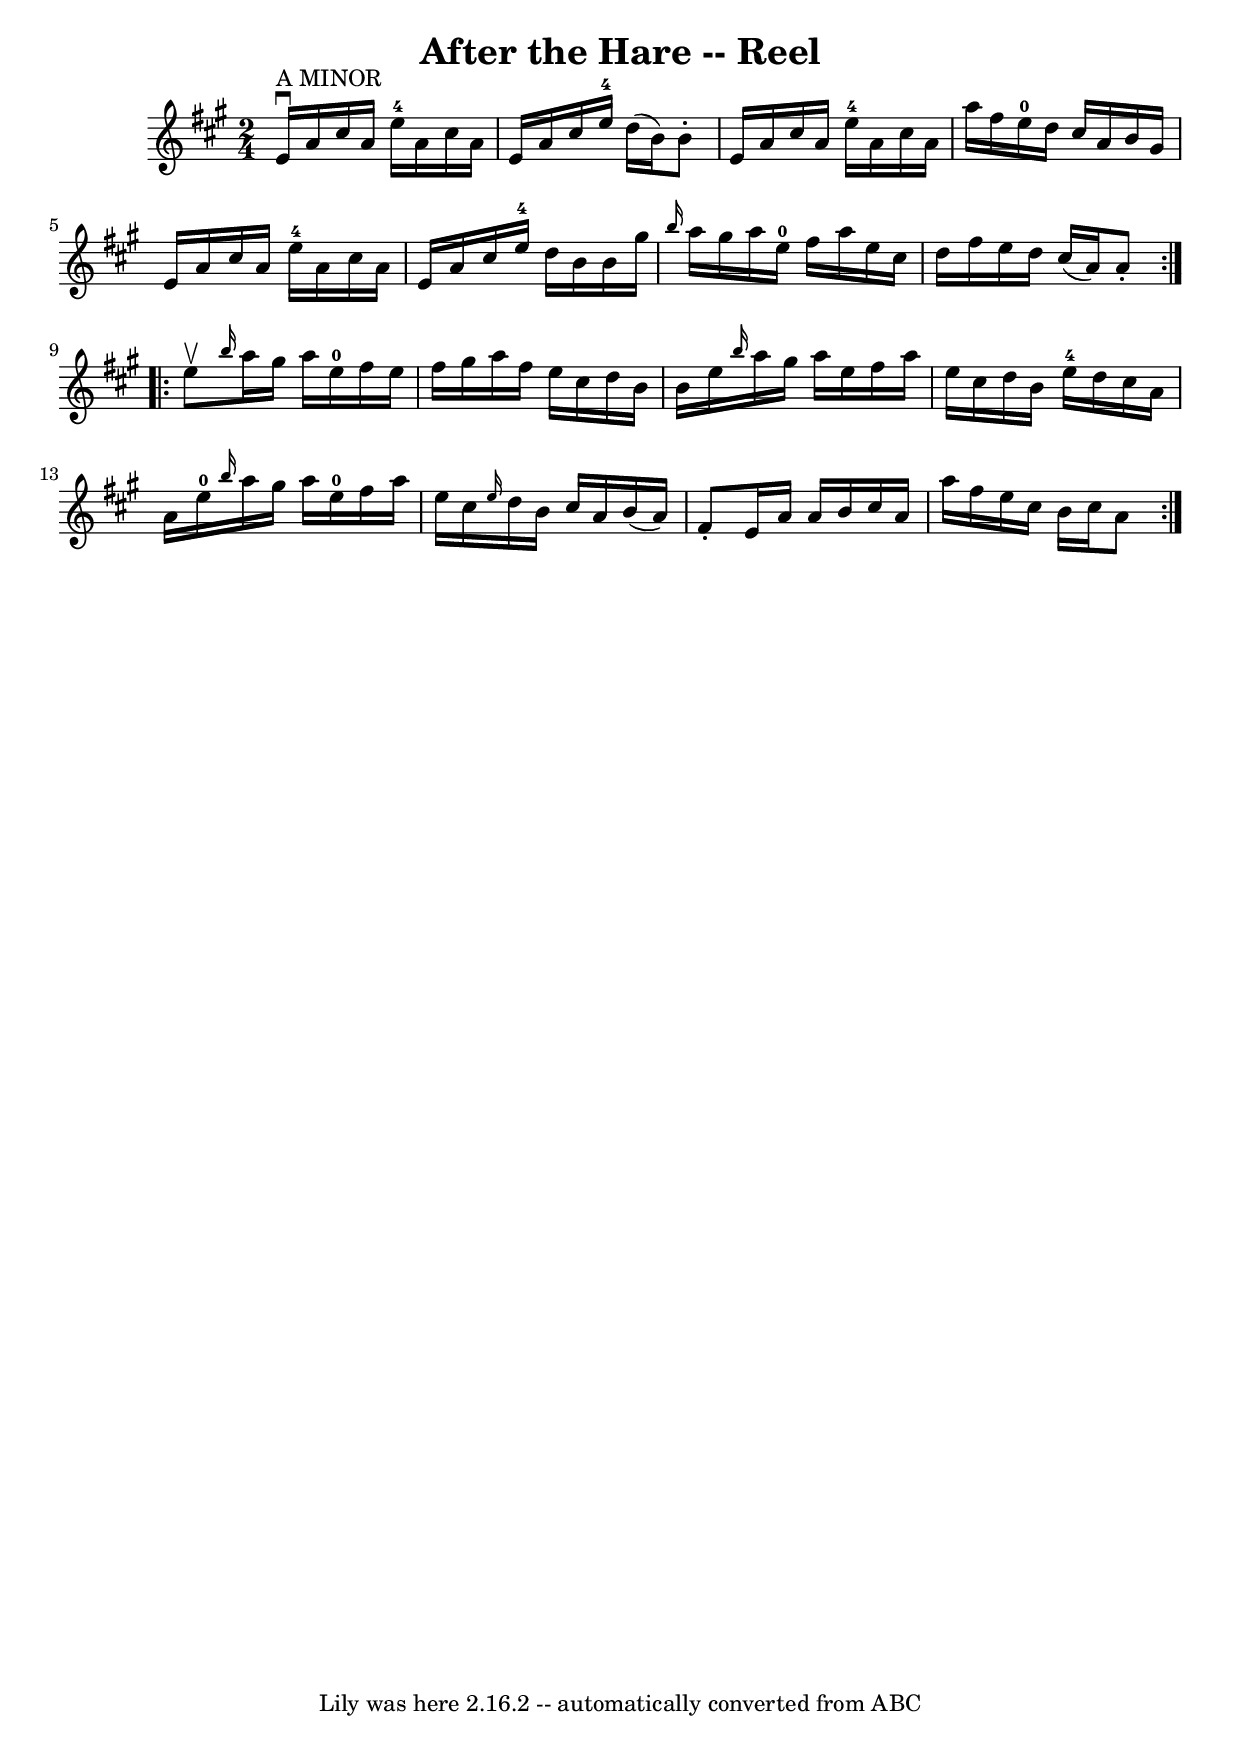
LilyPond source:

\version "2.16.2"
\include "Mammoth.ily"
\header {
  %% book = "Ryan's Mammoth Collection"
  crossRefNumber = "1"
  footnotes = "\\\\261"
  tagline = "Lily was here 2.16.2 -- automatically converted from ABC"
  title = "After the Hare -- Reel"

}
voicedefault =  {



  \repeat volta 2 {

    \time 2/4 
    \key a \major
    e'16^"A MINOR"^\downbow a'16 cis''16    
    a'16 e''16-4 a'16 cis''16 a'16    |
    e'16 a'16    
    cis''16 e''16-4 d''16 (b'16) b'8-.   |
    e'16 a'16   
    cis''16 a'16 e''16-4 a'16 cis''16 a'16    |
    a''16  
    fis''16 e''16-0 d''16 cis''16 a'16 b'16 gis'16    
    |
    e'16 a'16 cis''16 a'16 e''16-4 a'16 cis''16  
    a'16    |
    e'16 a'16 cis''16 e''16-4 d''16 b'16    
    b'16 gis''16    |
    \grace { b''16  
	   } a''16 gis''16 a''16    
    e''16-0 fis''16 a''16 e''16 cis''16    |
    d''16    
    fis''16 e''16 d''16 cis''16 (a'16) a'8-.   
  }     

  \repeat volta 2 {
    e''8^\upbow |
    \grace { b''16  
	   } a''16    
    gis''16 a''16 e''16-0 fis''16 e''16 fis''16 gis''16    
    |
    a''16 fis''16 e''16 cis''16 d''16 b'16 b'16    
    e''16    |
    \grace { b''16  
	   } a''16 gis''16 a''16 e''16    
    fis''16 a''16 e''16 cis''16    |
    d''16 b'16 e''16-4  
    d''16 cis''16 a'16 a'16 e''16-0   |
    \grace {    
      b''16  
    } a''16 gis''16 a''16 e''16-0 fis''16 a''16 e''16  
    cis''16    |
    \grace { e''16  
	   } d''16 b'16 cis''16 a'16   
    b'16 (a'16) fis'8-.   |
    e'16 a'16 a'16 b'16    
    cis''16 a'16 a''16 fis''16    |
    e''16 cis''16 b'16    
    cis''16 a'8    
  }   

}

\score{
  <<

    \context Staff="default"
    {
      \voicedefault 
      
    }

  >>
  \layout {
    
  }
  \midi {
  }

}
